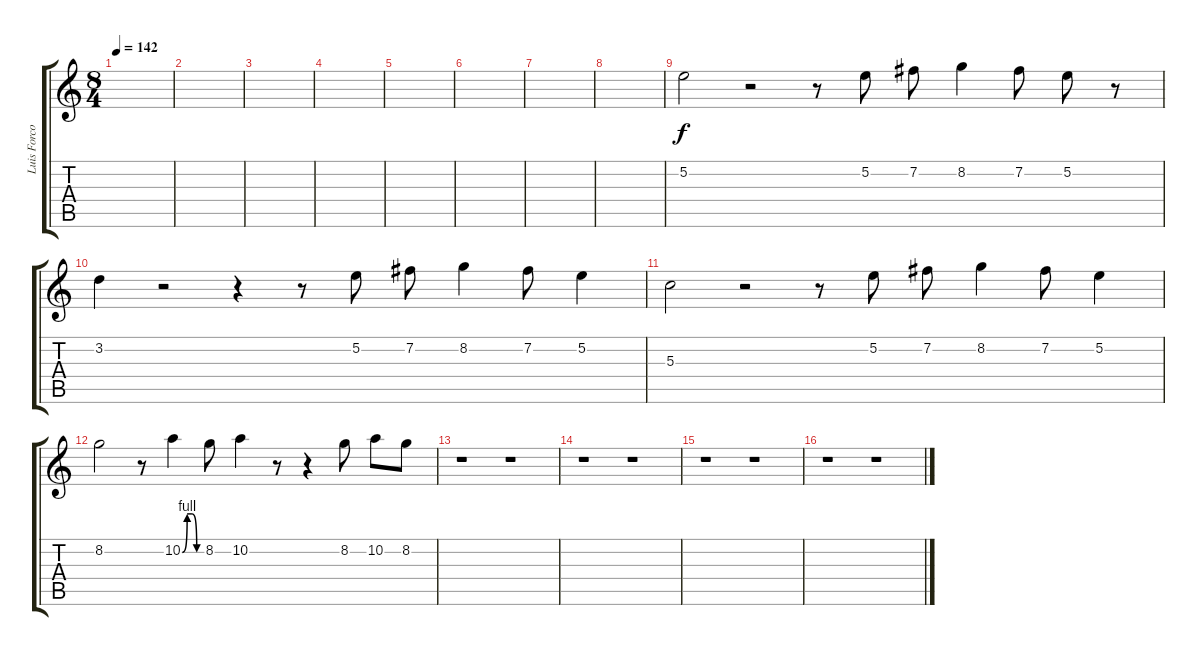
\track ("Luis Forconi -guitar" "Luis Forco") {instrument overdrivenguitar}
\staff {score tabs}
\tuning (E4 B3 G3 D3 A2 E2) {hide}
\ts (8 4)
\tempo 142
\clef g2
\ks c
|
|
|
|
|
|
|
|
5.2.2 r.2 r.8 5.2.8 7.2.8 8.2.4 7.2.8 5.2.8 r.8 |
3.2.4 r.2 r.4 r.8 5.2.8 7.2.8 8.2.4 7.2.8 5.2.4 |
5.3.2 r.2 r.8 5.2.8 7.2.8 8.2.4 7.2.8 5.2.4 |
8.2.2 r.8 10.2{be (custom 0 0 15 4 30 4 45 0 60 0)}.4 8.2.8 10.2.4 r.8 r.4 8.2.8 10.2.8 8.2.8 |
r.1 r.1 |
r.1 r.1 |
r.1 r.1 |
r.1 r.1
